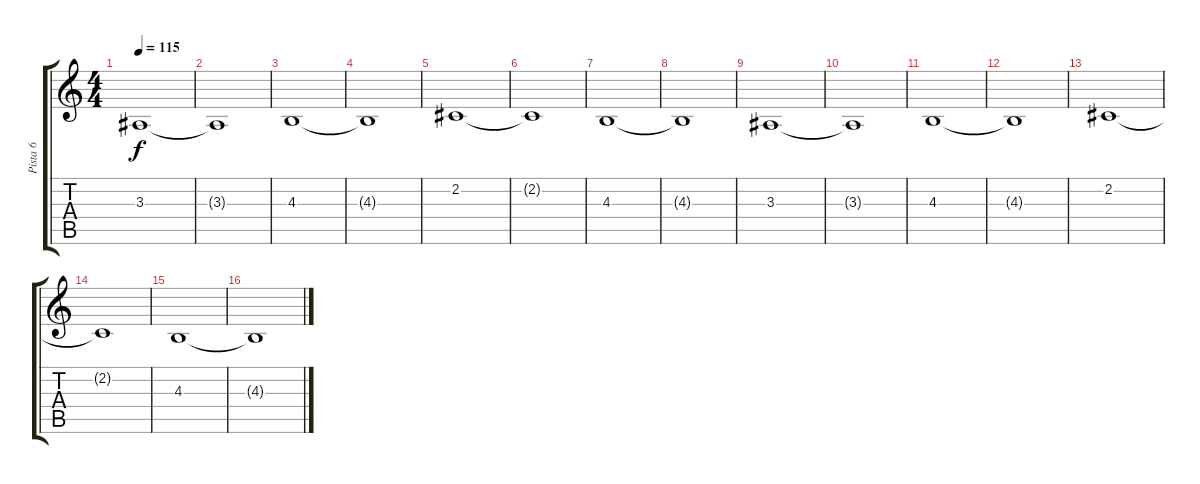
\track ("Pista 6" "Pista 6") {instrument stringensemble2}
\staff {score tabs}
\tuning (E4 B3 G3 D3 A2 E2) {hide}
\ts (4 4)
\tempo 115
\clef g2
\ks c
3.3.1{dy f} |
3.3{t}.1 |
4.3.1 |
4.3{t}.1 |
2.2.1 |
2.2{t}.1 |
4.3.1 |
4.3{t}.1 |
3.3.1 |
3.3{t}.1 |
4.3.1 |
4.3{t}.1 |
2.2.1 |
2.2{t}.1 |
4.3.1 |
4.3{t}.1
